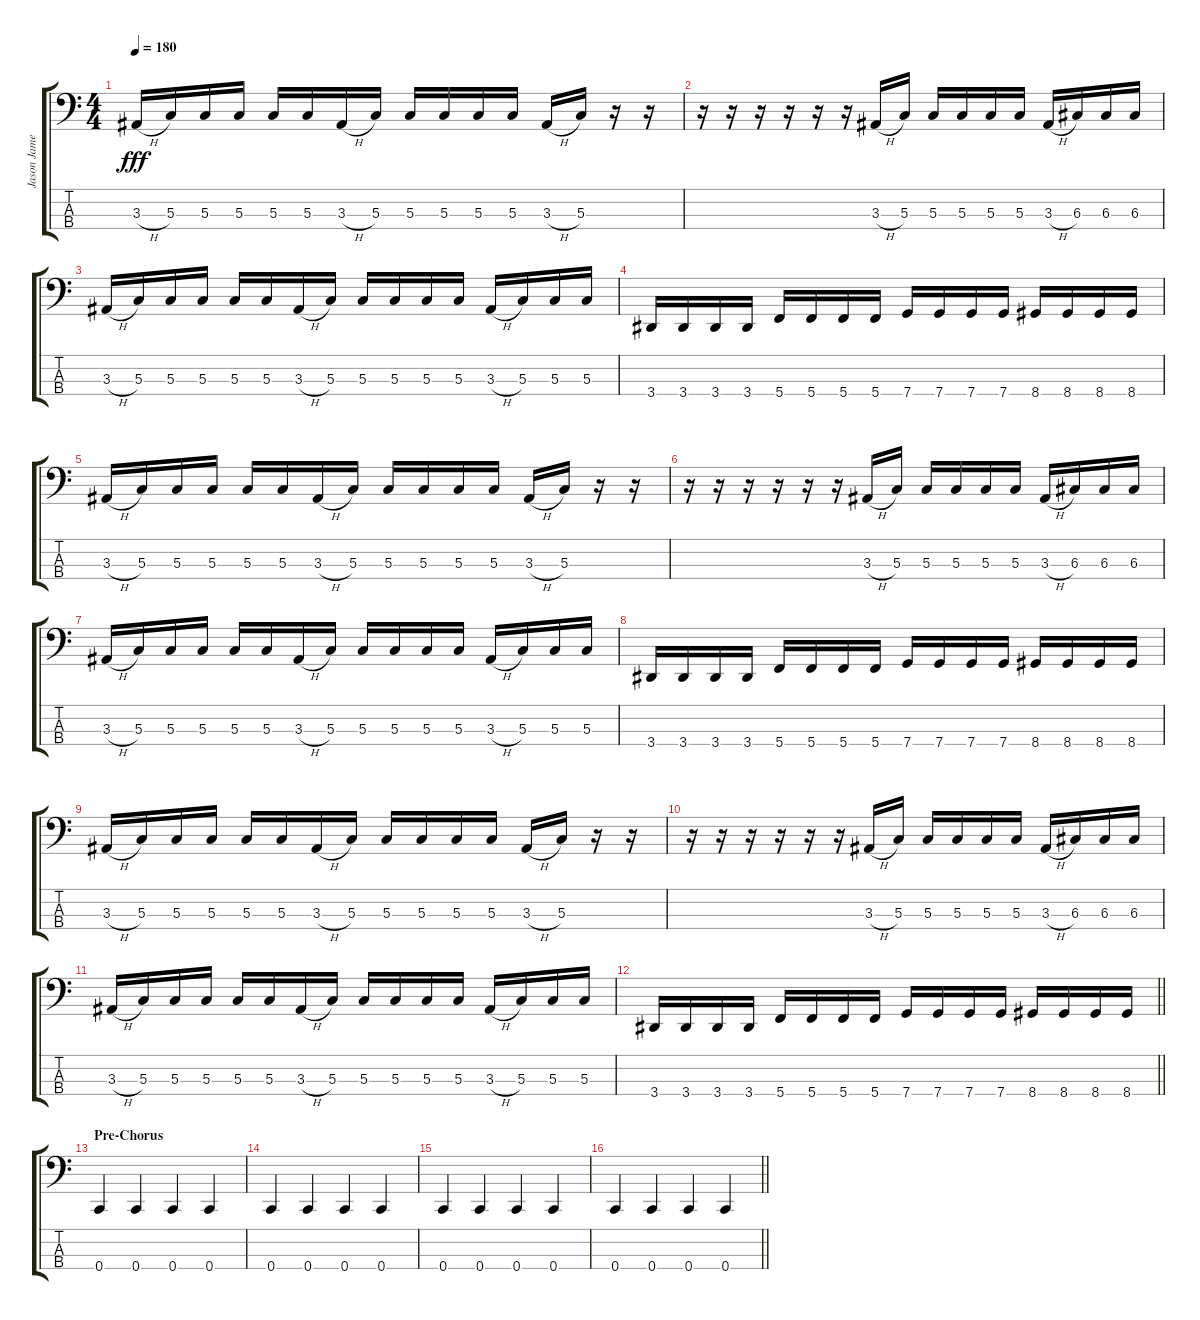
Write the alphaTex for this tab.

\track ("Jason James" "Jason Jame") {instrument electricbasspick}
\staff {score tabs}
\tuning (F2 C2 G1 C1) {hide}
\ts (4 4)
\tempo 180
\clef f4
\ks c
3.3{h}.16{dy fff} 5.3.16 5.3.16 5.3.16 5.3.16 5.3.16 3.3{h}.16 5.3.16 5.3.16 5.3.16 5.3.16 5.3.16 3.3{h}.16 5.3.16 r.16 r.16 |
r.16 r.16 r.16 r.16 r.16 r.16 3.3{h}.16 5.3.16 5.3.16 5.3.16 5.3.16 5.3.16 3.3{h}.16 6.3.16 6.3.16 6.3.16 |
3.3{h}.16 5.3.16 5.3.16 5.3.16 5.3.16 5.3.16 3.3{h}.16 5.3.16 5.3.16 5.3.16 5.3.16 5.3.16 3.3{h}.16 5.3.16 5.3.16 5.3.16 |
3.4.16 3.4.16 3.4.16 3.4.16 5.4.16 5.4.16 5.4.16 5.4.16 7.4.16 7.4.16 7.4.16 7.4.16 8.4.16 8.4.16 8.4.16 8.4.16 |
3.3{h}.16 5.3.16 5.3.16 5.3.16 5.3.16 5.3.16 3.3{h}.16 5.3.16 5.3.16 5.3.16 5.3.16 5.3.16 3.3{h}.16 5.3.16 r.16 r.16 |
r.16 r.16 r.16 r.16 r.16 r.16 3.3{h}.16 5.3.16 5.3.16 5.3.16 5.3.16 5.3.16 3.3{h}.16 6.3.16 6.3.16 6.3.16 |
3.3{h}.16 5.3.16 5.3.16 5.3.16 5.3.16 5.3.16 3.3{h}.16 5.3.16 5.3.16 5.3.16 5.3.16 5.3.16 3.3{h}.16 5.3.16 5.3.16 5.3.16 |
3.4.16 3.4.16 3.4.16 3.4.16 5.4.16 5.4.16 5.4.16 5.4.16 7.4.16 7.4.16 7.4.16 7.4.16 8.4.16 8.4.16 8.4.16 8.4.16 |
3.3{h}.16 5.3.16 5.3.16 5.3.16 5.3.16 5.3.16 3.3{h}.16 5.3.16 5.3.16 5.3.16 5.3.16 5.3.16 3.3{h}.16 5.3.16 r.16 r.16 |
r.16 r.16 r.16 r.16 r.16 r.16 3.3{h}.16 5.3.16 5.3.16 5.3.16 5.3.16 5.3.16 3.3{h}.16 6.3.16 6.3.16 6.3.16 |
3.3{h}.16 5.3.16 5.3.16 5.3.16 5.3.16 5.3.16 3.3{h}.16 5.3.16 5.3.16 5.3.16 5.3.16 5.3.16 3.3{h}.16 5.3.16 5.3.16 5.3.16 |
\barLineRight lightlight
3.4.16 3.4.16 3.4.16 3.4.16 5.4.16 5.4.16 5.4.16 5.4.16 7.4.16 7.4.16 7.4.16 7.4.16 8.4.16 8.4.16 8.4.16 8.4.16 |
\section ("" "Pre-Chorus")
0.4.4 0.4.4 0.4.4 0.4.4 |
0.4.4 0.4.4 0.4.4 0.4.4 |
0.4.4 0.4.4 0.4.4 0.4.4 |
\barLineRight lightlight
0.4.4 0.4.4 0.4.4 0.4.4
